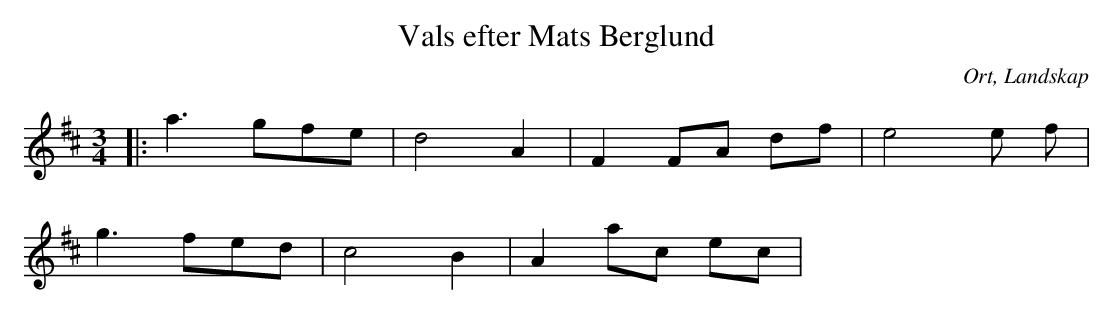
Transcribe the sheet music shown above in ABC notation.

X:1
T:Vals efter Mats Berglund
O:Ort, Landskap
M:3/4
L:1/8
K:D
|:a3gfe|d4A2|F2 FA df|e4 e f|
g3fed|c4B2|A2 ac ec|
